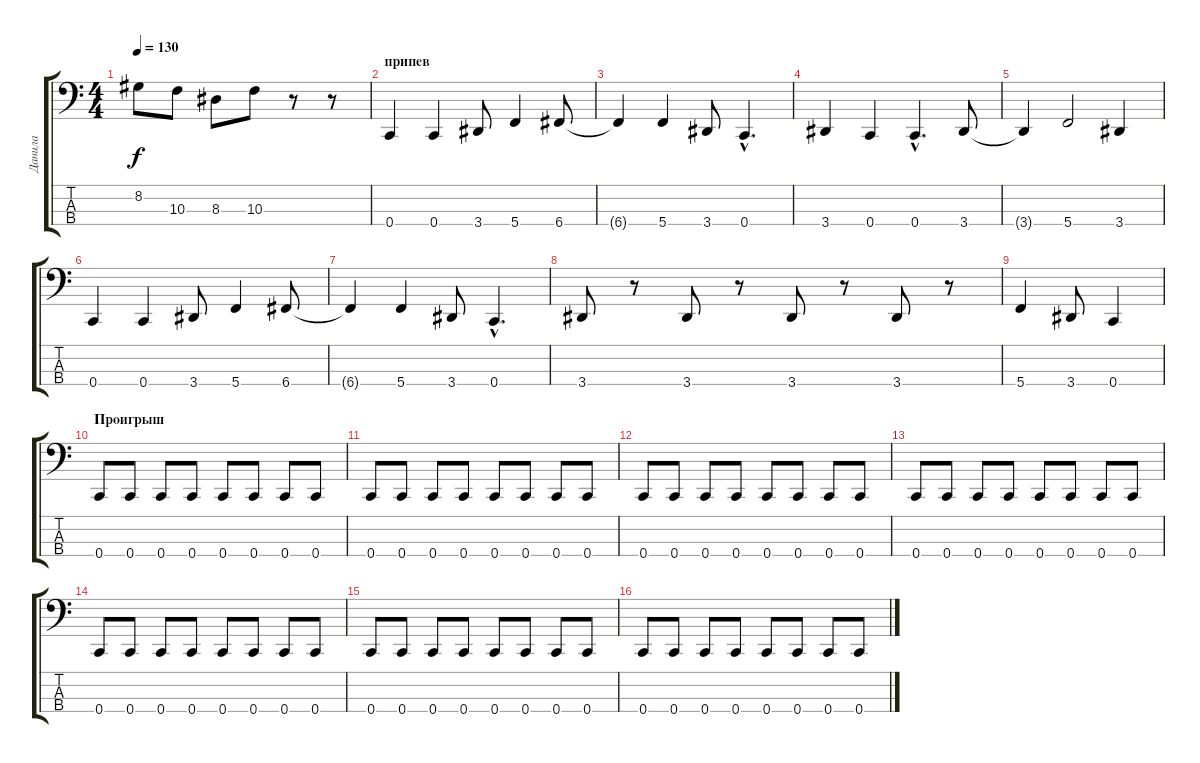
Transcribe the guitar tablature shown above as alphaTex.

\track ("Данила" "Данила") {instrument electricbassfinger}
\staff {score tabs}
\tuning (F2 C2 G1 C1) {hide}
\ts (4 4)
\tempo 130
\clef f4
\ks c
8.2.8{dy f} 10.3.8 8.3.8 10.3.8 r.8 r.8 |
\section ("" "припев")
0.4.4 0.4.4 3.4.8 5.4.4 6.4.8 |
6.4{t}.4 5.4.4 3.4.8 0.4{hac}.4{d} |
3.4.4 0.4.4 0.4{hac}.4{d} 3.4.8 |
3.4{t}.4 5.4.2 3.4.4 |
0.4.4 0.4.4 3.4.8 5.4.4 6.4.8 |
6.4{t}.4 5.4.4 3.4.8 0.4{hac}.4{d} |
3.4.8 r.8 3.4.8 r.8 3.4.8 r.8 3.4.8 r.8 |
5.4.4 3.4.8 0.4.4 |
\section ("" "Проигрыш")
0.4.8 0.4.8 0.4.8 0.4.8 0.4.8 0.4.8 0.4.8 0.4.8 |
0.4.8 0.4.8 0.4.8 0.4.8 0.4.8 0.4.8 0.4.8 0.4.8 |
0.4.8 0.4.8 0.4.8 0.4.8 0.4.8 0.4.8 0.4.8 0.4.8 |
0.4.8 0.4.8 0.4.8 0.4.8 0.4.8 0.4.8 0.4.8 0.4.8 |
0.4.8 0.4.8 0.4.8 0.4.8 0.4.8 0.4.8 0.4.8 0.4.8 |
0.4.8 0.4.8 0.4.8 0.4.8 0.4.8 0.4.8 0.4.8 0.4.8 |
0.4.8 0.4.8 0.4.8 0.4.8 0.4.8 0.4.8 0.4.8 0.4.8
